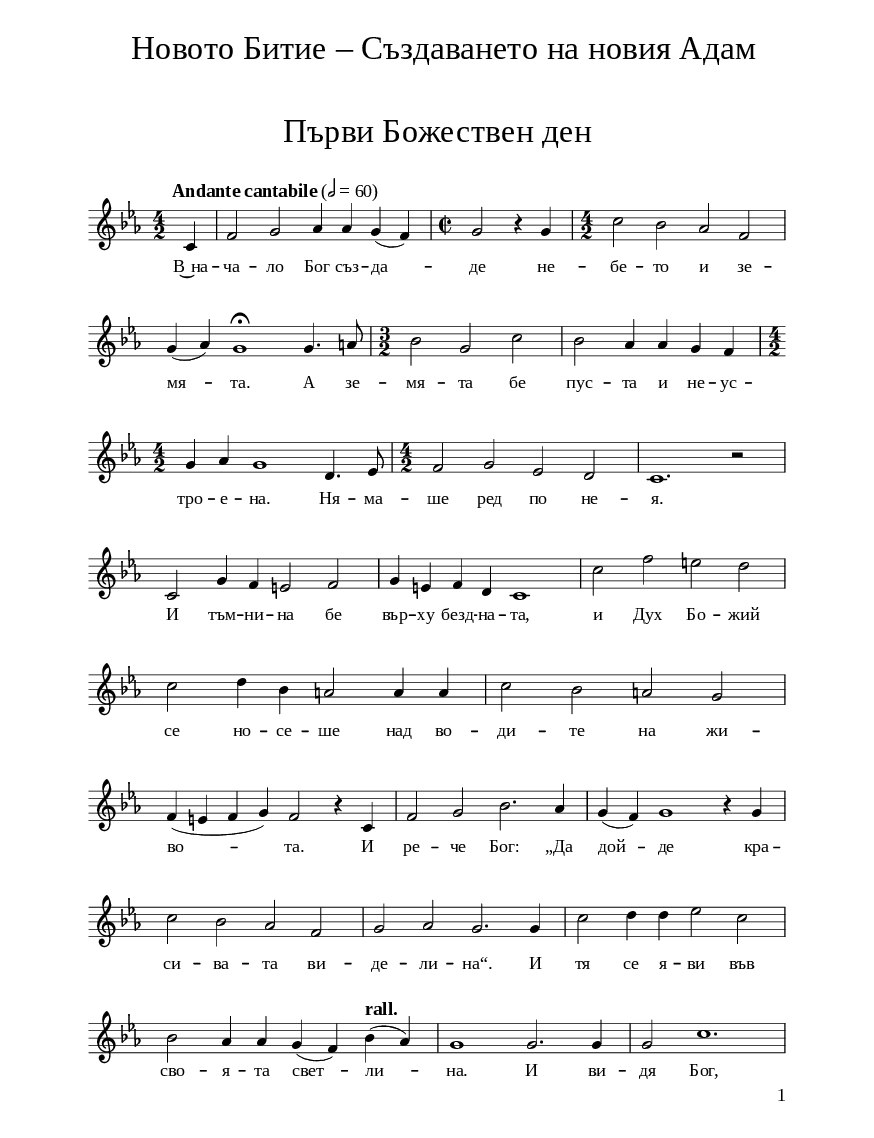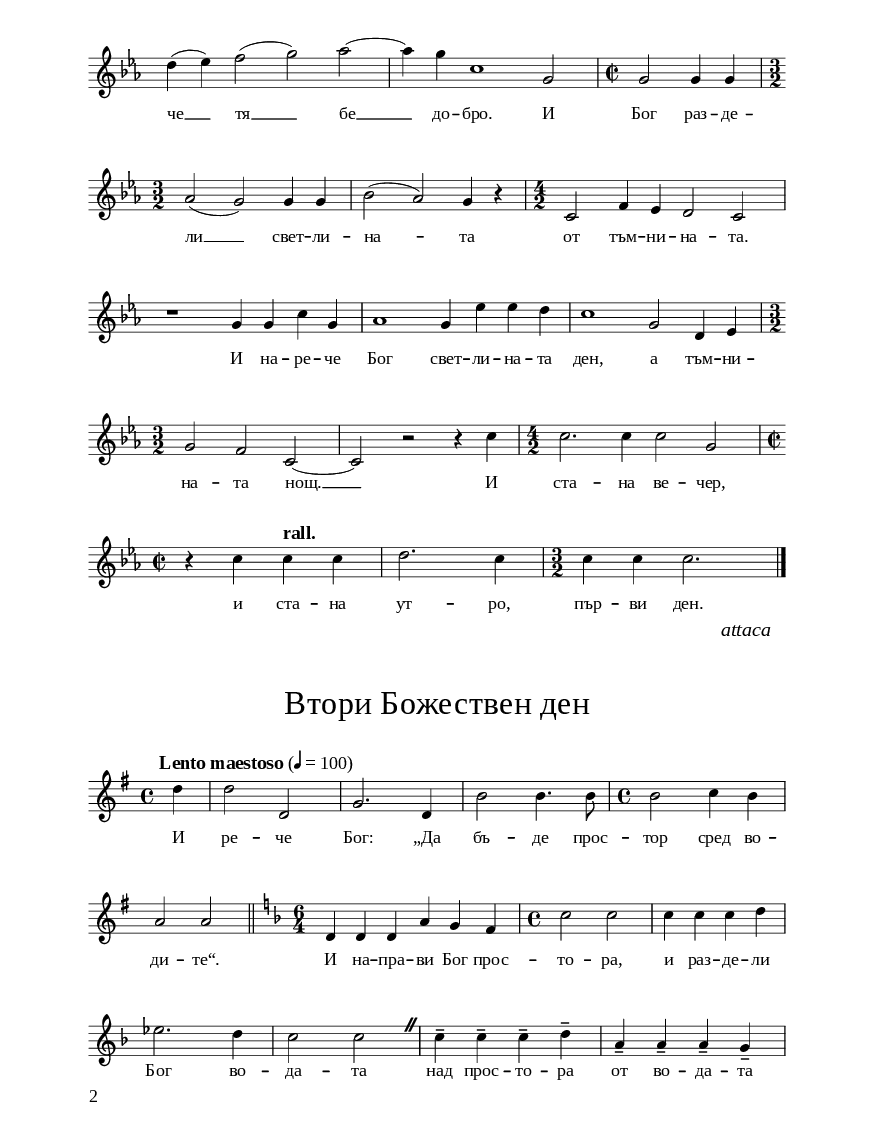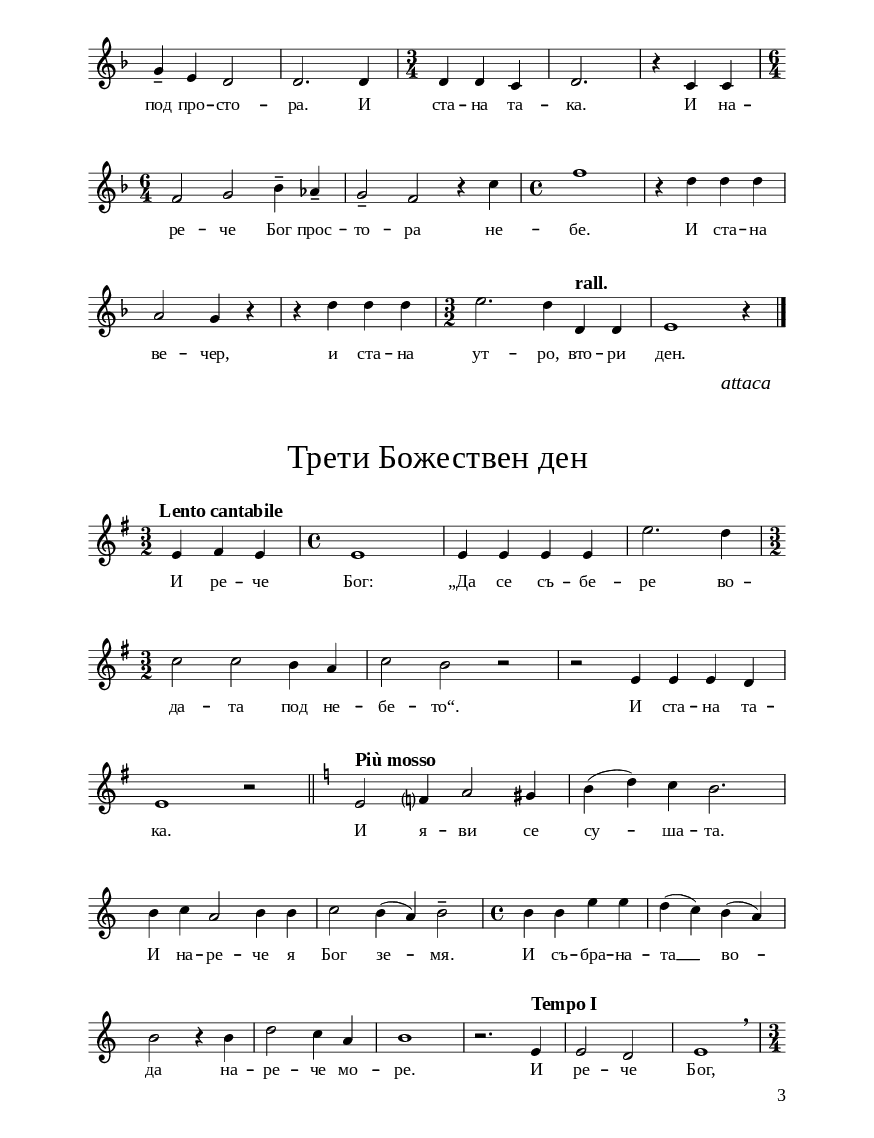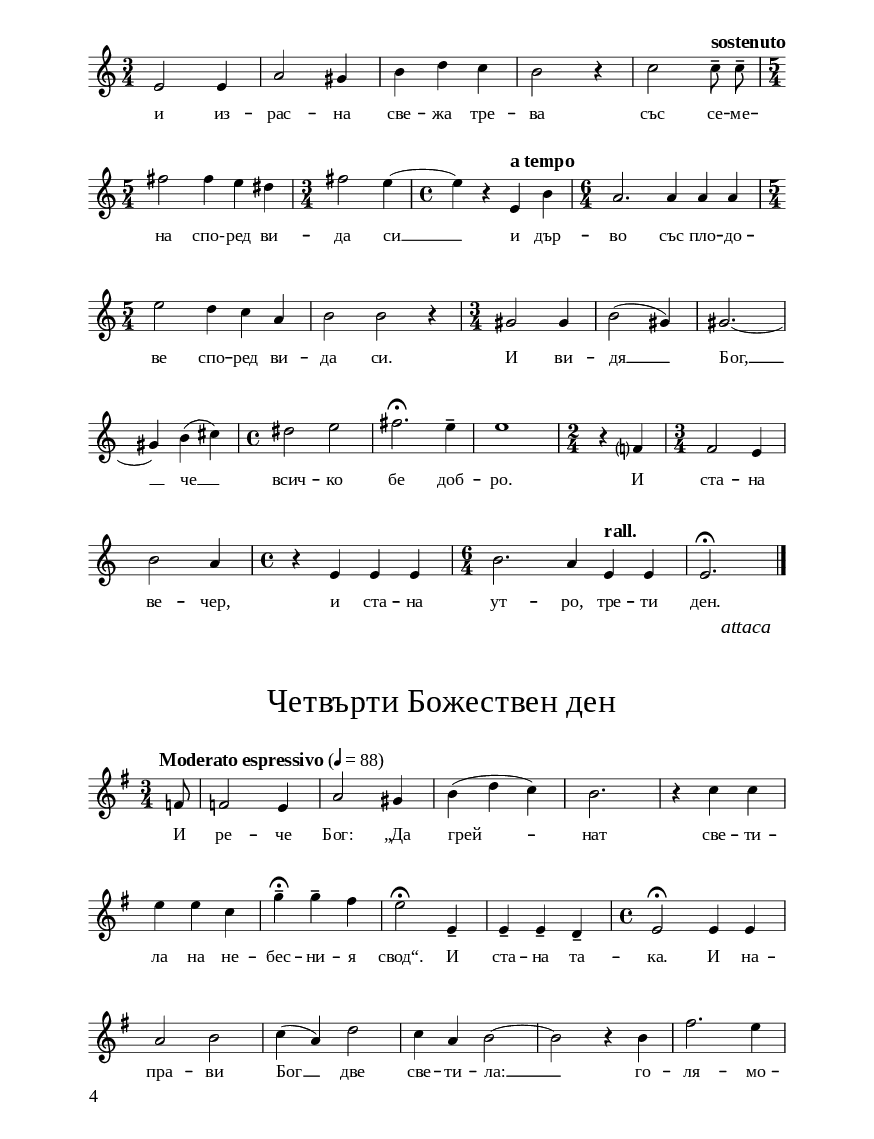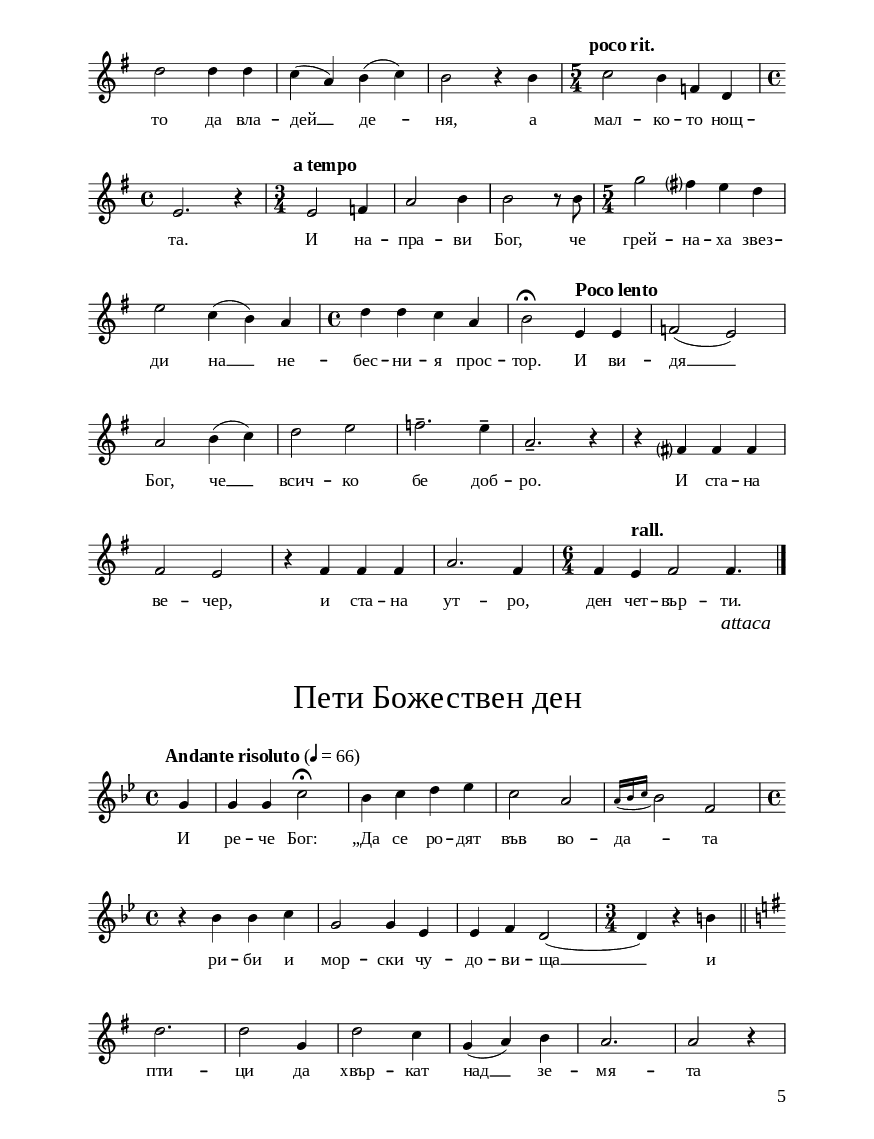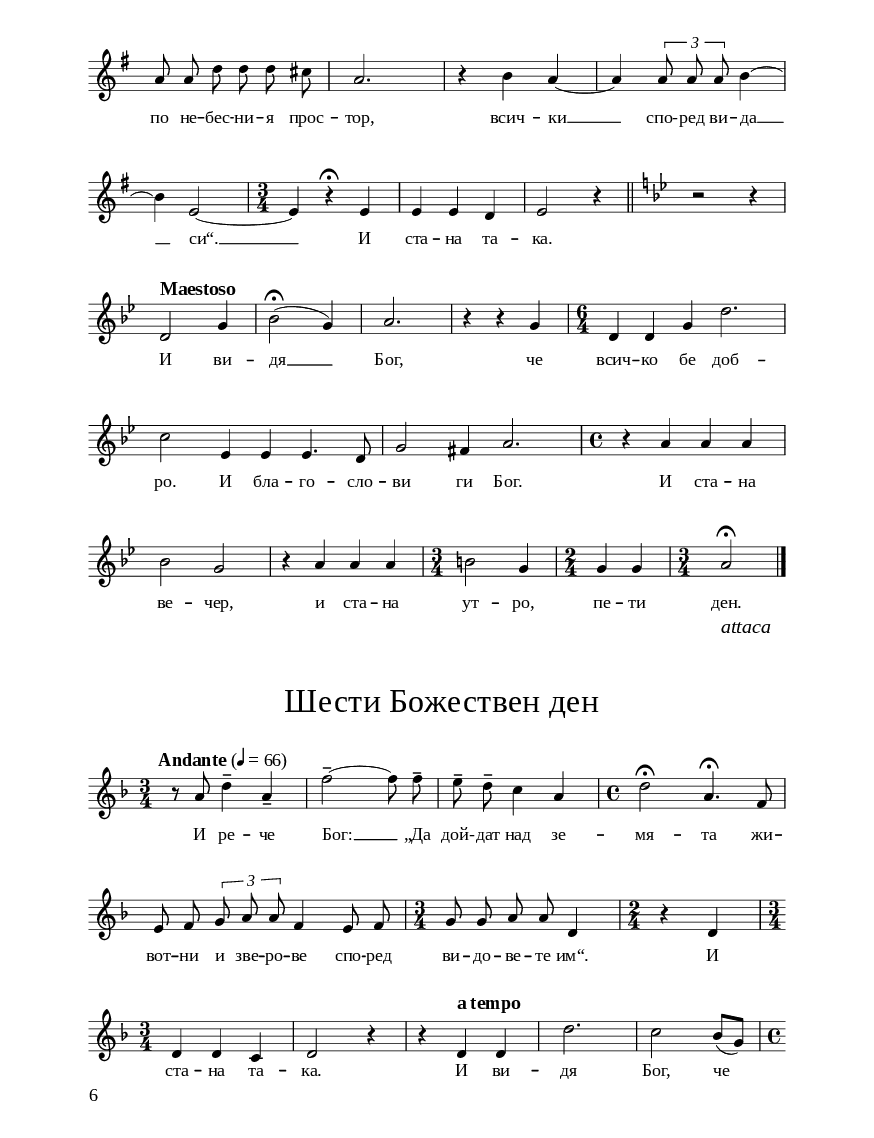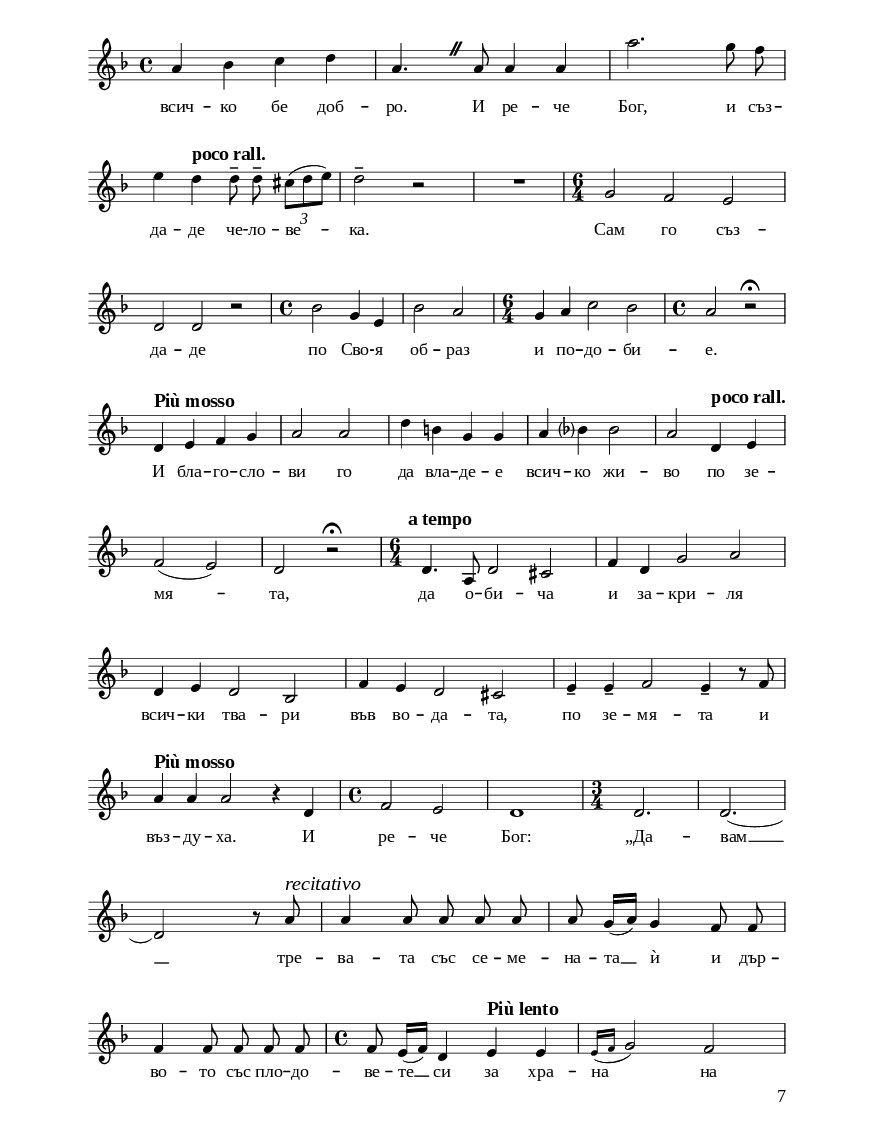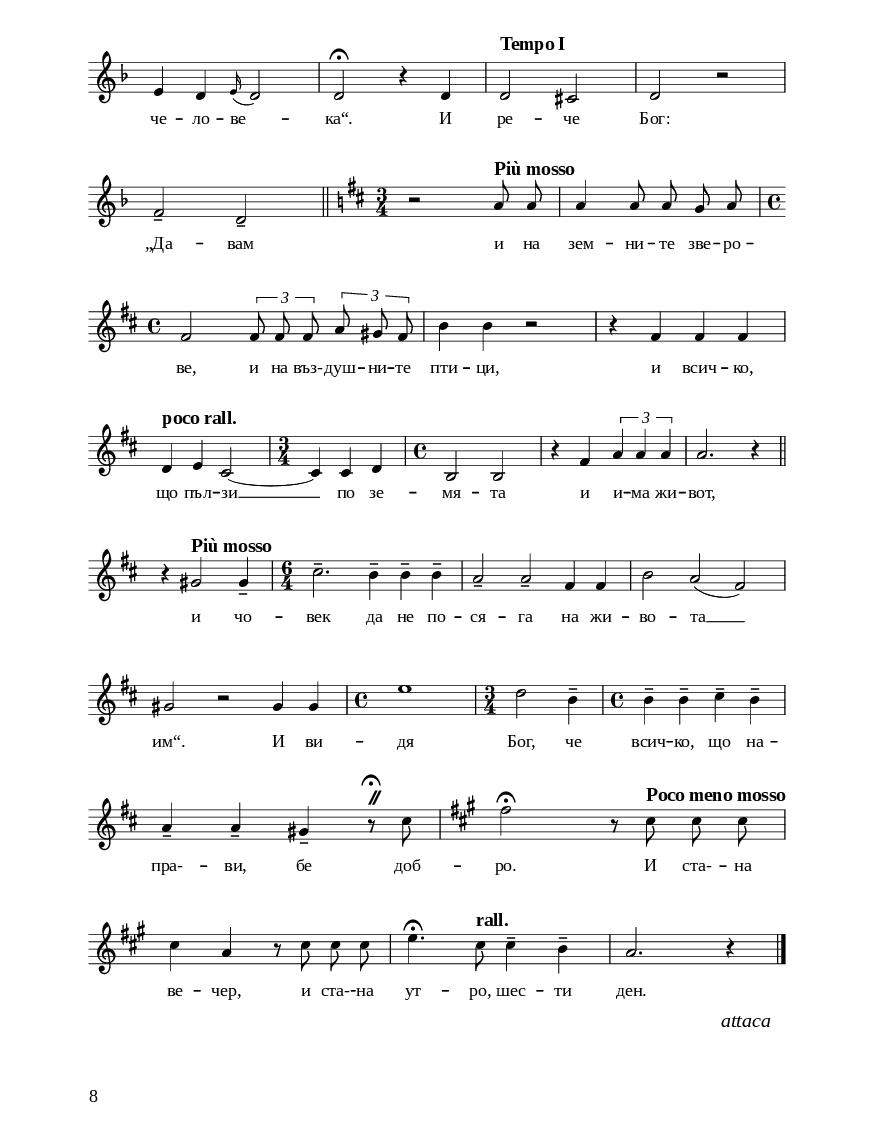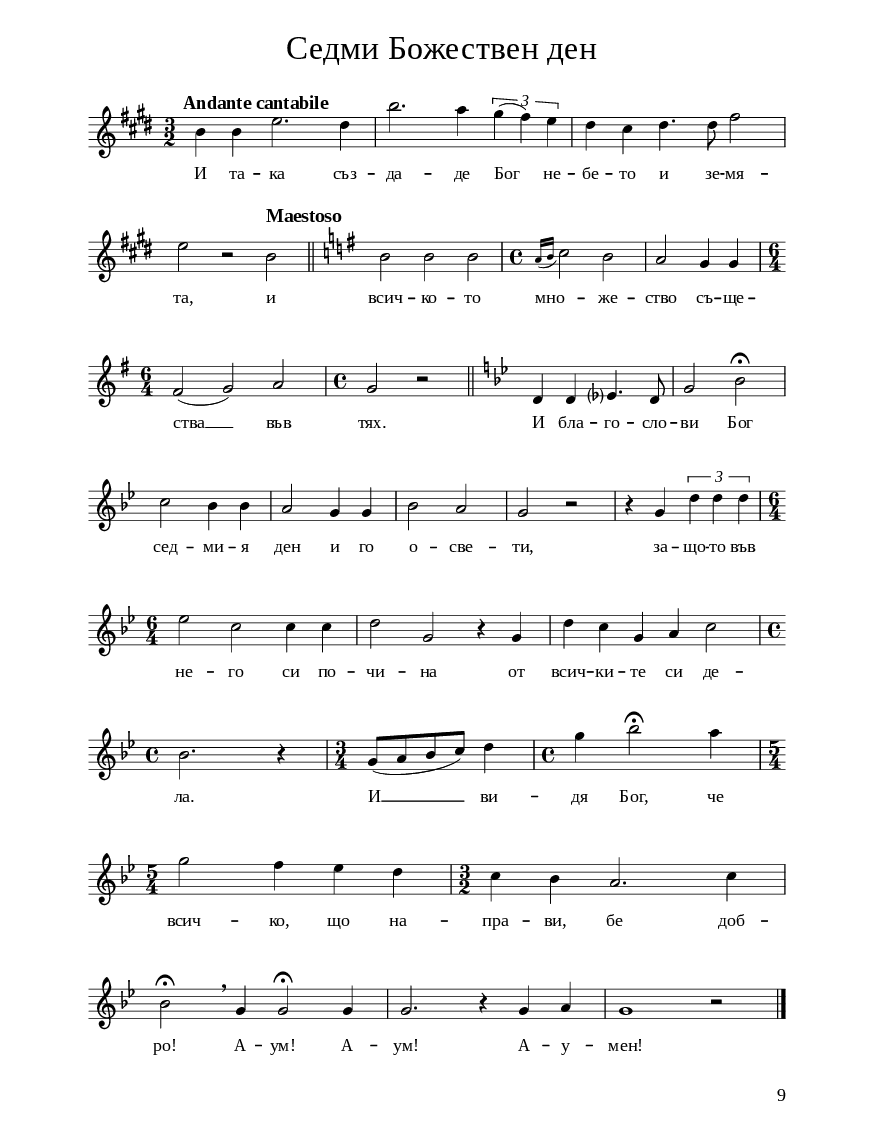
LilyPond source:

\version "2.24.3"

% include paper part and global functions
\include "include/globals.ily"

\bookpart {
  \label #'ref191
  \tocItem \markup "Новото Битие"
  \label #'ref191_1
  \tocItem \markup "     Първи Божествен ден"
  \include "include/bookpart-paper.ily"
  \markup \center-column \normal-text \fontsize #6.5 {
    \center-align
    \line { \with-link #'ref_desc_18 "     Новото Битие – Създаването на новия Адам" }
    \center-align

    \vspace #-0.1
    \center-align

    \vspace #-0.1
    \center-align
    \hspace #5.1

    \center-align
    \line \fontsize #-3 { " " }
  }
  \score {
    \include "include/score-layout.ily"

    \new Voice \absolute {
      \clef treble
      \key c \minor
      \time 4/2
      \tempoFunc "Andante cantabile" 2 "60"
      \autoBeamOff
      \partial 4
      c'4 | f'2 g'2
      as'4 as'4 g'4 ( f'4 ) | \time 2/2 g'2 r4 g'4 | % 3
      \time 4/2 c''2 bes'2 as'2 f'2 \break | % 4
      g'4 ( as'4 ) g'1 \fermata g'4. a'8 | % 5
      \time 3/2  bes'2 g'2 c''2 | % 6
      bes'2 as'4 as'4 g'4 f'4 \break | % 7
      \time 4/2  g'4 as'4 g'1 d'4. es'8 | % 8
      \time 4/2  f'2 g'2 es'2 d'2 | % 9
      c'1. r2 \break |
      c'2 g'4 f'4 e'2 f'2 | % 11
      g'4 e'4 f'4 d'4 c'1 | % 12
      c''2 f''2 e''2 d''2 \break | % 13
      c''2 d''4 bes'4 a'2 a'4 a'4 | % 14
      c''2 bes'2 a'2 g'2 \break | % 15
      f'4 ( e'4 f'4 g'4 ) f'2 r4 c'4 | % 16
      f'2 g'2 bes'2. as'4 | % 17
      g'4 ( f'4 ) g'1 r4 g'4 \break | % 18
      c''2 bes'2 as'2 f'2 | % 19
      g'2 as'2 g'2. g'4 |
      c''2 d''4 d''4 es''2 c''2 \break | % 21
      bes'2 as'4 as'4 g'4 ( f'4 )  \tempo "rall." bes'4( as'4 )
      | % 22
      g'1 g'2. g'4 | % 23
      g'2 c''1.  | % 24
      d''4 ( es''4 ) f''2 ( g''2 ) as''2 ~ | % 25
      as''4 g''4 c''1 g'2 | % 26
      \time 2/2  g'2 g'4 g'4 \break | % 27
      \time 3/2  as'2 ( g'2 ) g'4 g'4 | % 28
      bes'2 ( as'2 ) g'4 r4 | % 29
      \time 4/2  c'2 f'4 es'4 d'2 c'2 \break |
      r1 g'4 g'4 c''4 g'4 | % 31
      as'1 g'4 es''4 es''4 d''4 | % 32
      c''1 g'2 d'4 es'4 \break | % 33
      \time 3/2  g'2 f'2 c'2 ~ | % 34
      c'2 r2 r4 c''4 | % 35
      \time 4/2  c''2. c''4 c''2 g'2 \break | % 36
      \time 2/2  r4 c''4 \tempo "rall."  c''4c''4 | % 37
      d''2. c''4 | % 38
      \time 3/2 c''4 c''4 c''2. \bar "|."
    }

    \addlyrics {
      В~на -- ча --
      ло Бог съз -- да -- де не -- бе -- то и зе --
      мя -- та. А зе -- мя -- та бе пус -- та и не
      -- ус -- тро -- е -- на. Ня -- ма -- ше ред по
      не -- я. И тъм -- ни -- на бе вър -- ху безд --
      на -- та, и Дух Бо -- жий се но -- се -- ше
      над во -- ди -- те на жи -- во -- та. И ре --
      че Бог: „Да дой -- де кра -- си -- ва -- та ви
      -- де -- ли -- на“. И тя се я -- ви във сво --
      я -- та свет -- ли -- на. И ви -- дя Бог, че __
      тя __ бе __ до -- бро. И Бог раз -- де -- ли __ свет --
      ли -- на -- та от тъм -- ни -- на -- та. И на --
      ре -- че Бог свет -- ли -- на -- та ден, а тъм
      -- ни -- на -- та нощ. __ И ста -- на ве -- чер, и
      ста -- на ут -- ро, пър -- ви ден.}

      \header {
        title = \titleFunc #'ref_desc_18 "Първи Божествен ден" "Părvi Božestven den"
      }

      \midi{}

    } % score

    \markup \raise #4.5 \override #'(baseline-skip . 2) {
      \column {
        \fill-line \huge \italic { "" "" \concat {"attaca" "   " }}
      }
    }

    \label #'ref192
    \tocItem \markup "     Втори Божествен ден"
    \include "include/bookpart-paper.ily"
    \score {
      \include "include/score-layout.ily"

      \new Voice \absolute {
        \clef treble
        \key g \major
        \time 4/4
        \tempoFunc "Lento maestoso" 4 "100"
        \autoBeamOff
        \partial 4  d''4 | % 2
        d''2 d'2 | % 3
        g'2. d'4 | % 4
        b'2 b'4. b'8 | % 5
        \time 4/4 b'2 c''4 b'4 \break | % 6
        a'2 a'2 \bar "||"
        | % 7
        \time 6/4  | % 7
        \key d \minor
        d'4 d'4 d'4 a'4 g'4
        f'4 | % 8
        \time 4/4  | % 8
        c''2 c''2 | % 9
        c''4 c''4 c''4 d''4 \break|
        es''2. d''4  | % 11
        c''2 c''2 \caesura | % 12
        c''4 -- c''4 -- c''4 -- d''4
        -- | % 13
        a'4 -- a'4 -- a'4 -- g'4 -- \break | % 14
        g'4 -- e'4 d'2 | % 15
        d'2. d'4  | % 16
        \time 3/4  | % 16
        d'4 d'4 c'4 | % 17
        d'2. | % 18
        r4 c'4 c'4 | % 19
        \time 6/4  | % 19
        f'2 g'2 bes'4 -- as'4 -- |

        g'2 -- f'2 r4 c''4 | % 21
        \time 4/4  | % 21
        f''1  | % 22
        r4 d''4 d''4 d''4 \break | % 23
        a'2 g'4 r4 | % 24
        r4 d''4 d''4 d''4 | % 25
        \time 3/2  | % 25
        e''2. d''4 \tempo "rall." d'4
        d'4 | % 26
        e'1 r4 \bar "|."
      }

      \addlyrics {
        И
        ре -- че Бог: „Да бъ -- де прос --
        тор сред во -- ди -- те“. И на --
        пра -- ви Бог прос -- то -- ра, и
        раз -- де -- ли Бог во -- да -- та
        над прос -- то -- ра от во -- да --
        та под про -- сто -- ра. И ста --
        на та -- ка. И на -- ре -- че Бог
        прос -- то -- ра не -- бе. И ста --
        на ве -- чер, и ста -- на ут -- ро,
        вто -- ри ден.}

        \header {
          title = \titleFunc #'ref_desc_18 "Втори Божествен ден" "Vtori Božestven den"
        }

        \midi{}

      } % score

      \markup \raise #4.5 \override #'(baseline-skip . 2) {
        \column {
          \fill-line \huge \italic { "" "" \concat {"attaca" "   " }}
        }
      }

      \label #'ref193
      \tocItem \markup "     Трети Божествен ден"
      \include "include/bookpart-paper.ily"
      \score {
        \include "include/score-layout.ily"

        \new Voice \absolute {
          \clef treble
          \key e \minor
          \time 3/2
          \tempo "Lento cantabile"
          \autoBeamOff
          \partial 2.
          e'4  fis'4
          e'4 | % 2
          \time 4/4  | % 2
          e'1 | % 3
          e'4  e'4  e'4  e'4 | % 4
          e''2. d''4 \break  | % 5
          \time 3/2   | % 5
          c''2 c''2 b'4  a'4 | % 6
          c''2 b'2 r2 | % 7
          r2  e'4  e'4  e'4  d'4 \break | % 8
          e'1 r2 \bar "||"
          \key a \minor | % 9
          \tempo "Più mosso"e'2 f'?4  a'2
          gis'4 |
          b'4 ( d''4 ) c''4 b'2. \break | % 11
          b'4 c''4  a'2 b'4 b'4
          | % 12
          c''2 b'4 (  a'4 ) b'2 -- | % 13
          \time 4/4  | % 13
          b'4 b'4 e''4 e''4 | % 14
          d''4 ( c''4 ) b'4 (  a'4 )
          \break | % 15
          b'2 r4 b'4 | % 16
          d''2 c''4  a'4 | % 17
          b'1 | % 18
          r2.  \tempo "Tempo I" e'4 | % 19
          e'2  d'2 |
          e'1 \breathe  \break | % 21
          \time 3/4  | % 21
          e'2  e'4  | % 22
          a'2  gis'4 | % 23
          b'4 d''4 c''4 | % 24
          b'2 r4 | % 25
          c''2 \tempo"sostenuto" c''8 --
          c''8 -- \break | % 26
          \time 5/4  | % 26
          fis''2 fis''4 e''4 dis''4 | % 27
          \time 3/4  | % 27
          fis''2 e''4 ~ | % 28
          \time 4/4  | % 28
          e''4 r4  \tempo"a tempo"e'4
          b'4 | % 29
          \time 6/4  | % 29
          a'2.  a'4  a'4  a'4 \break |
          \time 5/4  |
          e''2 d''4 c''4  a'4  | % 31
          b'2 b'2 r4 | % 32
          \time 3/4  | % 32
          gis'2  gis'4 | % 33
          b'2 (  gis'4 ) | % 34
          gis'2. ~ \break | % 35
          gis'4 b'4 ( cis''4 ) | % 36
          \time 4/4  | % 36
          dis''2 e''2  | % 37
          fis''2. ^\fermata e''4 -- | % 38
          e''1 | % 39
          \time 2/4  | % 39
          r4  f'?4 |
          \time 3/4  |
          f'2  e'4 \break | % 41
          b'2  a'4 | % 42
          \time 4/4  | % 42
          r4  e'4  e'4  e'4 | % 43
          \time 6/4  | % 43
          b'2.  a'4   % 44
          \tempo"rall."e'4 e'4 | e'2. \fermata
          \bar "|."
        }

        \addlyrics {
          И
          ре -- че Бог: „Да се съ -- бе --
          ре во -- да -- та под не -- бе --
          то“. И ста -- на та -- ка. И я --
          ви се су -- ша -- та. И на --
          ре -- че я Бог зе -- мя. И съ
          -- бра -- на -- та __  во -- да на
          -- ре -- че мо -- ре. И ре -- че
          Бог, и из -- рас -- на све -- жа
          тре -- ва със се -- ме -- на "спо-" --
          ред ви -- да си __  и дър -- во
          със пло -- до -- ве спо -- ред ви --
          да си. И ви -- дя __  Бог, __ че __
          всич -- ко бе доб -- ро. И ста
          -- на ве -- чер, и ста -- на ут --
          ро, тре -- ти ден.}

          \header {
            title = \titleFunc #'ref_desc_18 "Трети Божествен ден" "Treti Božestven den"
          }

          \midi{}

        } % score

        \markup \raise #4.5 \override #'(baseline-skip . 2) {
          \column {
            \fill-line \huge \italic { "" "" \concat {"attaca" "   " }}
          }
        }

        \label #'ref194
        \tocItem \markup "     Четвърти Божествен ден"
        \include "include/bookpart-paper.ily"
        \score {
          \include "include/score-layout.ily"

          \new Voice \absolute {
            \clef treble
            \key e \minor
            \time 3/4
            \tempoFunc "Moderato espressivo" 4 "88"
            \autoBeamOff
            \partial 8
            f'8  | % 2
            f'2  e'4 | % 3
            a'2  gis'4 | % 4
            b'4 ( d''4 c''4 ) | % 5
            b'2. | % 6
            r4 c''4 c''4 \break  | % 7
            e''4 e''4 c''4 | % 8
            g''4 ^\fermata -- g''4 -- fis''4
            | % 9
            e''2 ^\fermata  e'4 -- |
            e'4 --  e'4 --  d'4 -- | % 11
            \time 4/4  | % 11
            e'2 ^\fermata  e'4  e'4 \break | % 12
            a'2 b'2 | % 13
            c''4 (  a'4 ) d''2 | % 14
            c''4  a'4 b'2 ~ | % 15
            b'2 r4 b'4 | % 16
            fis''2. e''4 \break  | % 17
            d''2 d''4 d''4 | % 18
            c''4 (  a'4 ) b'4 ( c''4 ) | % 19
            b'2 r4 b'4 |
            \time 5/4  |
            \tempo"poco rit." c''2 b'4
            f'4  d'4 \break | % 21
            \time 4/4  | % 21
            e'2. r4 | % 22
            \time 3/4  | % 22
            \tempo"a tempo"e'2 f'4 | % 23
            a'2 b'4 | % 24
            b'2 r8 b'8 | % 25
            \time 5/4  | % 25
            g''2 fis''?4 e''4 d''4 \break  | % 26
            e''2 c''4 ( b'4 )  a'4 | % 27
            \time 4/4  | % 27
            d''4 d''4 c''4  a'4 | % 28
            b'2 ^\fermata \tempo"Poco lento" e'4
            e'4 | % 29
            f'2 (  e'2 ) \break |
            a'2 b'4 ( c''4 ) | % 31
            d''2 e''2 | % 32
            f''2. -- e''4 --  | % 33
            a'2. -- r4 | % 34
            r4  fis'?4  fis'4  fis'4 \break | % 35
            fis'2  e'2 | % 36
            r4  fis'4  fis'4  fis'4 | % 37
            a'2.  fis'4 | % 38
            \time 6/4  | % 38
            fis'4  \tempo "rall." e'4  fis'2
            fis'4. \bar "|."
          }

          \addlyrics {
            И
            ре -- че Бог: „Да грей --
            нат све -- ти -- ла на не -- бес --
            ни -- я свод“. И ста -- на та --
            ка. И на -- пра -- ви Бог __  две
            све -- ти -- ла: __  го -- ля -- мо --
            то да вла -- дей __  де -- ня,
            а мал -- ко -- то нощ -- та. И на --
            пра -- ви Бог, че грей -- на -- ха
            звез -- ди на __  не -- бес -- ни --
            я прос -- тор. И ви -- дя __  Бог,
            че __  всич -- ко бе доб -- ро. И
            ста -- на ве -- чер, и ста -- на
            ут -- ро, ден чет -- вър -- ти.}

            \header {
              title = \titleFunc #'ref_desc_18 " Четвърти Божествен ден" "Četvărti Božestven den"
            }

            \midi{}

          } % score

          \markup \raise #4.5 \override #'(baseline-skip . 2) {
            \column {
              \fill-line \huge \italic { "" "" \concat {"attaca" "   " }}
            }
          }

          \label #'ref195
          \tocItem \markup "     Пети Божествен ден "
          \include "include/bookpart-paper.ily"
          \score {
            \include "include/score-layout.ily"

            \new Voice \absolute {
              \clef treble
              \key g \minor
              \time 4/4
              \tempoFunc "Andante risoluto" 4 "66"
              \autoBeamOff
              \partial 4
              g'4
              | % 146
              g'4 g'4 c''2 ^\fermata | % 147
              bes'4  c''4  d''4  es''4 | % 148
              c''2 a'2 | % 149
              \acciaccatura {  a'16 [ bes' c''] } bes'2 f'2 |
              \time 4/4
              r4  bes'4  bes'4  c''4 | % 151
              g'2 g'4 es'4 | % 152
              es'4 f'4 d'2 ~ | % 153
              \time 3/4  | % 153
              d'4 r4  b'4 \bar "||"
              \break | % 154
              \key g \major | % 154
              d''2. | % 155
              d''2 g'4 | % 156
              d''2  c''4 | % 157
              g'4 ( a'4 )  b'4 | % 158
              a'2. | % 159
              a'2 r4 \break |
              a'8 a'8  d''8  d''8  d''8
              cis''8 | % 161
              a'2. | % 162
              r4  b'4 a'4 ~ | % 163
              a'4 %\once \omit TupletBracket
              \times 2/3  {
                a'8 a'8 a'8
              }
              b'4 ~ \break | % 164
              b'4 e'2 ~  | % 165
              \time 3/4 e'4 r4 ^\fermata e'4 | % 166
              e'4 e'4 d'4 | % 167
              e'2 r4 \bar "||"
              \key bes \major | % 168
              r2 r4 | \break % 169
              \tempo "Maestoso" d'2 g'4 |

              bes'2 ( ^\fermata g'4 ) | % 171
              a'2. | % 172
              r4 r4 g'4 | % 173
              \time 6/4  | % 173
              d'4 d'4 g'4  d''2. \break | % 174
              c''2 es'4 es'4 es'4. d'8 | % 175
              g'2 fis'4 a'2. | % 176
              \time 4/4  | % 176
              r4 a'4 a'4 a'4 | \break % 177
              bes'2 g'2 | % 178
              r4 a'4 a'4 a'4 | % 179
              \time 3/4  | % 179
              b'2 g'4 |
              \time 2/4  |
              g'4 g'4 | % 181
              \time 3/4 | % 181
              a'2 \fermata \bar "|."
            }

            \addlyrics {
              И ре -- че Бог:
              „Да се ро -- дят във во --
              да -- та ри -- би и мор -- ски
              чу -- до -- ви -- ща __  и пти -- ци
              да хвър -- кат над __  зе -- мя --
              та по не -- бес -- ни -- я прос --
              тор, всич -- ки __  "спо-" -- ред ви --
              да __ си“. __  И ста -- на та --
              ка. И ви -- дя __  Бог, че всич --
              ко бе доб -- ро. И бла -- го --
              сло -- ви ги Бог. И ста -- на ве
              -- чер, и ста -- на ут -- ро, пе --
              ти ден.}

              \header {
                title = \titleFunc #'ref_desc_18 "Пети Божествен ден" "Peti Božestven den"
              }

              \midi{}

            } % score

            \markup \raise #4.5 \override #'(baseline-skip . 2) {
              \column {
                \fill-line \huge \italic { "" "" \concat {"attaca" "   " }}
              }
            }


            \label #'ref195
            \tocItem \markup "     Шести Божествен ден "

            \include "include/bookpart-paper.ily"
            \score {
              \include "include/score-layout.ily"

              \new Voice \absolute {
                \clef treble
                \key d \minor
                \time 3/4
                \tempoFunc "Andante" 4 "66"
                \autoBeamOff
                r8 a'8  d''4 -- a'4 --
                | % 183
                f''2 ~ --  f''8  f''8 -- | % 184
                e''8 --  d''8 --  c''4 a'4 | % 185
                \time 4/4  | % 185
                d''2 ^\fermata a'4. ^\fermata f'8 \break | % 186
                e'8 f'8
                \times 2/3  {
                  g'8  a'8 a'8
                }
                f'4 e'8 f'8 | % 187
                \time 3/4  | % 187
                g'8 g'8 a'8 a'8 d'4 | % 188
                \time 2/4  | % 188
                r4 d'4  \break | % 189
                \time 3/4  | % 189
                d'4 d'4 c'4 |
                d'2 r4 | % 191
                r4 \tempo "a tempo" d'4  d'4 | % 192
                d''2. | % 193
                c''2 bes'8 ( [ g'8 ) ] \break | % 194
                \time 4/4  | % 194
                a'4  bes'4  c''4  d''4  | % 195
                a'4.\caesura a'8 a'4 a'4 | % 196
                a''2.  g''8 f''8 \break | % 197
                e''4 \tempo "poco rall." d''4
                d''8 --  d''8 -- \once \omit TupletBracket
                \times 2/3  {
                  cis''8 ( [  d''8  e''8 ) ]
                } |
                d''2  -- r2 | % 199
                R1 |
                \time 6/4  |
                g'2 f'2 e'2 \break | % 201
                d'2 d'2 r2  | % 202
                \time 4/4  | % 202
                bes'2 g'4 e'4 | % 203
                bes'2 a'2 | % 204
                \time 6/4  | % 204
                g'4 a'4  c''2  bes'2 | % 205
                \time 4/4  | % 205
                a'2 r2 ^\fermata \break | % 206
                \tempo"Più mosso" d'4 e'4 f'4
                g'4 | % 207
                a'2 a'2 | % 208
                d''4  b'4 g'4 g'4 | % 209
                a'4  bes'?4  bes'2 |
                a'2 \tempo"poco rall." d'4 e'4 \break  | % 211
                f'2 ( e'2 ) | % 212
                d'2 r2 ^\fermata | % 213
                \time 6/4  | % 213
                \tempo "a tempo" d'4. a8 d'2
                cis'2 | % 214
                f'4 d'4 g'2 a'2 \break | % 215
                d'4 e'4 d'2 bes2 | % 216
                f'4 e'4 d'2 cis'2 | % 217
                e'4 -- e'4 -- f'2 e'4 -- r8
                f'8 \break | % 218
                \tempo "Più mosso" a'4 a'4 a'2 r4
                d'4 | % 219
                \time 4/4  | % 219
                f'2 e'2 |
                d'1  | % 221
                \time 3/4  | % 221
                d'2. | % 222
                d'2. ~ \break | % 223
                d'2 r8  a'8^\markup{\huge \italic { recitativo } } | % 224
                a'4 a'8 a'8 a'8 a'8 | % 225
                a'8 g'16 ( [ a'16 ) ] g'4 f'8
                f'8 \break | % 226
                f'4 f'8 f'8 f'8 f'8  | % 227
                \time 4/4  | % 227
                f'8 e'16 ( [ f'16 ) ] d'4 \tempo"Più lento" e'4  e'4 |
                \grace { e'16 [ ( f' ]  } g'2 ) f'2 | \break
                e'4 d' \grace {
                  e'16 (
                } d'2 ) |
                d'2 \fermata r4 d'4 |
                \tempo"Tempo I" d'2 cis'2 | % 232
                d'2 r2 | \break % 233
                f'2 -- d'2 -- |  \bar "||"  % 234
                \time 3/4  | % 234
                \key d \major r2 \tempo"Più mosso" a'8 a'8  | % 235
                a'4 a'8 a'8 g'8 a'8  | % 236
                \time 4/4  | \break  % 236
                fis'2
                \times 2/3  {
                  fis'8  fis'8 fis'8
                }
                \times 2/3  {
                  a'8  gis'8 fis'8
                }
                |  % 237
                b'4  b'4 r2  | % 238
                r4 fis'4 fis'4 fis'4  | \break % 239
                \tempo "poco rall." d'4 e'4 cis'2~ |
                \time 3/4  |
                cis'4 cis'4 d'4 |  % 241
                \time 4/4  | % 241
                b2 b2 |  % 242
                r4 fis'4 \times 2/3 {
                  a'4 a'4 a'4
                }
                | % 243
                a'2. r4 | \bar "||" \break % 244
                r4 \tempo "Più mosso" gis'2 gis'4 -- |  % 245
                \time 6/4  | % 245
                cis''2. --  b'4 --  b'4 --  b'4
                -- |  % 246
                a'2 -- a'2 -- fis'4 fis'4
                | % 247
                b'2 a'2 ( fis'2 )  |  \break % 248
                gis'2 r2 gis'4 gis'4 | % 249
                \time 4/4  | % 249
                e''1 |
                \time 3/4  |
                d''2  b'4 -- | % 251
                \time 4/4  | % 251
                b'4 --  b'4 --  cis''4 --  b'4
                -- | \break  % 252
                a'4 -- a'4 -- gis'4 -- r8
                ^\markup {
                  \musicglyph #"scripts.caesura.straight"
                }
                ^\fermata
                cis''8  |  % 253
                \key a \major
                fis''2 ^\fermata r8  \tempo"Poco meno mosso" cis''8
                cis''8  cis''8 | \break % 254
                cis''4 a'4 r8  cis''8  cis''8
                cis''8 | % 255
                e''4. ^\fermata  \tempo"rall." cis''8
                cis''4 --  b'4 -- | % 256
                a'2. r4 \bar "|."


              }
              \addlyrics {
                И ре -- че Бог: __  „Да
                "дой-" -- дат над зе -- мя -- та жи --
                вот -- ни и зве -- ро -- ве спо --
                ред ви -- до -- ве -- те им“. И
                ста -- на та -- ка. И ви -- дя Бог,
                че  всич -- ко бе доб -- ро. И
                ре -- че Бог, и съз -- да -- де че
                -- ло -- ве --  ка. Сам го съз
                -- да -- де по Сво -- я об -- раз и
                по -- до -- би -- е. И бла -- го --
                сло -- ви го да вла -- де -- е
                всич -- ко жи -- во по зе -- мя
                -- та, да о -- би -- ча и за --
                кри -- ля всич -- ки тва -- ри във
                во -- да -- та, по зе -- мя -- та и
                въз -- ду -- ха. И ре -- че Бог:
                „Да -- вам  __ тре -- ва -- та
                със се -- ме -- на -- та __  ѝ и
                дър -- во -- то със пло -- до -- ве
                -- те __  си за хра --
                на на че -- ло --  ве -- ка“. И ре --
                че Бог: „Да -- вам и на зем --
                ни -- те зве -- ро -- ве, и на "въз-"
                -- душ -- ни -- те пти -- ци, и всич
                -- ко, що пъл -- зи __ по зе -- мя
                -- та и и -- ма жи -- вот, и чо --
                век да не по -- ся -- га на жи --
                во -- та __ им“. И ви -- дя Бог,
                че всич -- ко, що на -- "пра-" -- ви,
                бе доб -- ро. И "ста-" -- на ве --
                чер, и "ста-" -- на ут -- ро, шес --
                ти ден.
              }

              \header {
                title = \titleFunc #'ref_desc_18 " Шести Божествен ден" "Šesti Božestven den"
              }

              \midi{}

            } % score

            \markup \raise #4.5 \override #'(baseline-skip . 2) {
              \column {
                \fill-line \huge \italic { "" "" \concat {"attaca" "   " }}
              }
            }

            \label #'ref199
            \tocItem \markup "     Седми Божествен ден"
            \include "include/bookpart-paper.ily"
            \score {
              \include "include/score-layout.ily"

              \new Voice \absolute {
                \clef treble
                \key e \major
                \time 3/2
                \tempo "Andante cantabile"
                \autoBeamOff
                b'4  b'4 e''2.  dis''4 | % 258
                b''2.  a''4 \tupletUp  \times 2/3 {
                  \once \override Slur.positions = #'(1 . 1) gis''4 (  fis''4 )  e''4
                }
                | % 259
                dis''4  cis''4  dis''4.  dis''8
                fis''2 \break |
                e''2 r2   \tempo "Maestoso" b'2  \bar
                "||"
                \key g \major | % 261
                b'2  b'2  b'2 | % 262
                \time 4/4  |

                \grace { a'16 ([b'16] } c''2) b'2 | a'2 g'4 g'4 | \break

                \time 6/4  | % 264
                fis'2 ( g'2 ) a'2 | % 265
                \time 4/4  | % 265
                g'2 r2 \bar "||"
                \key g \minor | % 266
                d'4 d'4 es'?4. d'8 | % 267
                g'2  bes'2 ^\fermata \break | % 268
                c''2  bes'4  bes'4 | % 269
                a'2 g'4 g'4 |
                bes'2 a'2 | % 271
                g'2 r2 | % 272
                r4 g'4 \times 2/3 {
                  d''4  d''4  d''4
                }
                \break | % 273
                \time 6/4  | % 273
                es''2  c''2  c''4  c''4 | % 274
                d''2 g'2 r4 g'4 | % 275
                d''4  c''4 g'4 a'4  c''2
                \break | % 276
                \time 4/4  | % 276
                bes'2. r4 | % 277
                \time 3/4  | % 277
                g'8 ( [ a'8 bes'8 c''8  ])
                d''4 | % 278
                \time 4/4  | % 278
                g''4  bes''2 ^\fermata  a''4 \break | % 279
                \time 5/4  | % 279
                g''2  f''4  es''4  d''4 |
                \time 3/2  |
                c''4  bes'4 a'2.  c''4 \break | % 281
                bes'2 ^\fermata \breathe g'4 g'2 ^\fermata
                g'4 | % 282
                g'2. r4 g'4 a'4 | % 283
                g'1 r2 \bar "|."
              }
              \addlyrics {
                И та -- ка съз -- да -- де
                Бог не -- бе -- то и зе -- мя --
                та, и всич -- ко -- то
                мно -- же -- ство съ -- ще -- ства __  във
                тях. И бла -- го -- сло -- ви Бог
                сед -- ми -- я ден и го о -- све --
                ти, за -- що -- то във не -- го си
                по -- чи -- на от всич -- ки -- те
                си де -- ла. И __    ви -- дя
                Бог, че всич -- ко, що на -- пра --
                ви, бе доб -- ро! А -- ум! А -- ум!
                А -- у -- мен!}

                \header {
                  title = \titleFunc #'ref_desc_18 " Седми Божествен ден" "Sedmi Božestven den"
                }

                \midi{}

              } % score


            } % bookpart

            % Più mosso
            %
